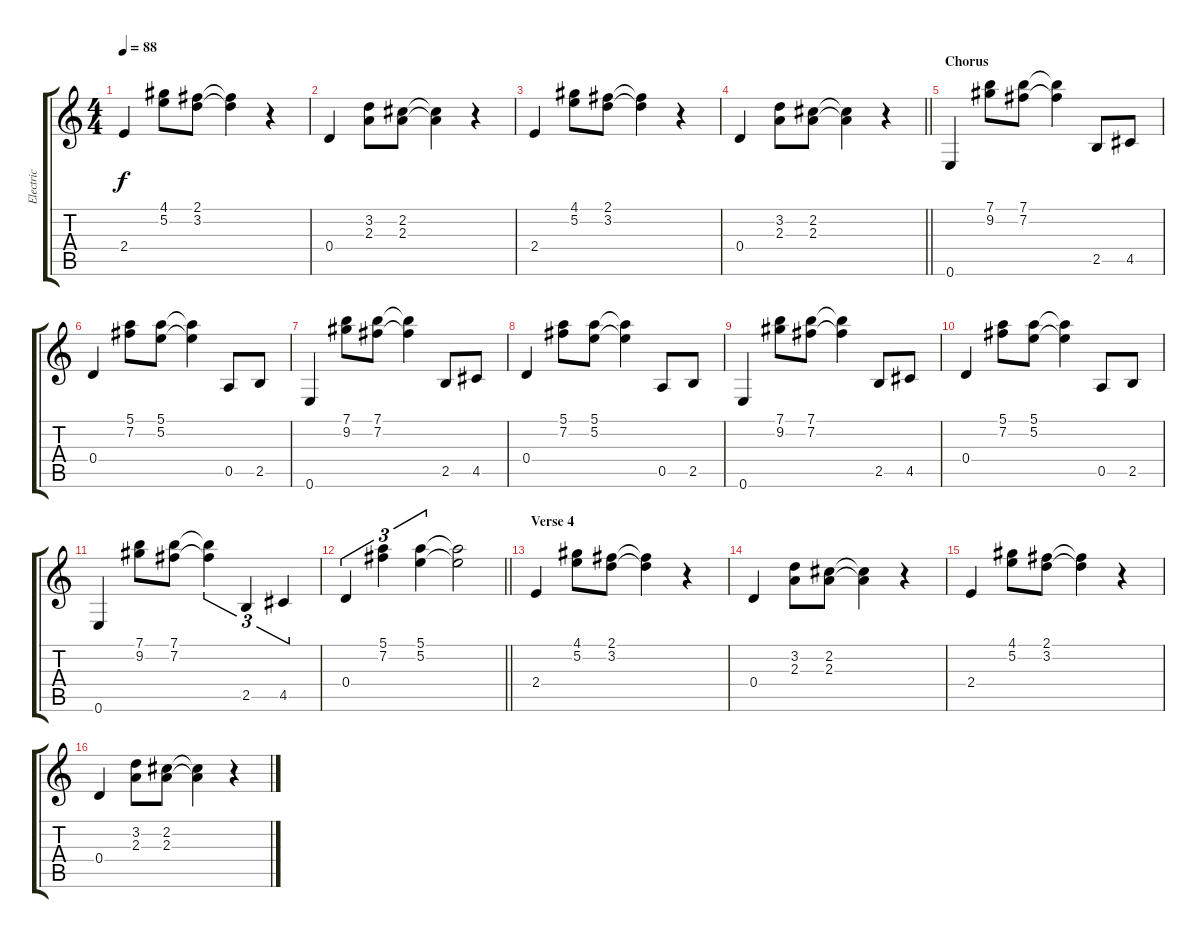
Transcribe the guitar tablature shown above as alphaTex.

\track ("Electric" "Electric") {instrument overdrivenguitar}
\staff {score tabs}
\tuning (E4 B3 G3 D3 A2 E2) {hide}
\ts (4 4)
\tempo 88
\clef g2
\ks c
2.4.4{dy f} (4.1 5.2).8 (2.1 3.2).8 (2.1{t} 3.2{t}).4 r.4 |
0.4.4 (3.2 2.3).8 (2.2 2.3).8 (2.2{t} 2.3{t}).4 r.4 |
2.4.4 (4.1 5.2).8 (2.1 3.2).8 (2.1{t} 3.2{t}).4 r.4 |
\barLineRight lightlight
0.4.4 (3.2 2.3).8 (2.2 2.3).8 (2.2{t} 2.3{t}).4 r.4 |
\section ("" "Chorus")
0.6.4 (7.1 9.2).8 (7.1 7.2).8 (7.1{t} 7.2{t}).4 2.5.8 4.5.8 |
0.4.4 (5.1 7.2).8 (5.1 5.2).8 (5.1{t} 5.2{t}).4 0.5.8 2.5.8 |
0.6.4 (7.1 9.2).8 (7.1 7.2).8 (7.1{t} 7.2{t}).4 2.5.8 4.5.8 |
0.4.4 (5.1 7.2).8 (5.1 5.2).8 (5.1{t} 5.2{t}).4 0.5.8 2.5.8 |
0.6.4 (7.1 9.2).8 (7.1 7.2).8 (7.1{t} 7.2{t}).4 2.5.8 4.5.8 |
0.4.4 (5.1 7.2).8 (5.1 5.2).8 (5.1{t} 5.2{t}).4 0.5.8 2.5.8 |
0.6.4 (7.1 9.2).8 (7.1 7.2).8 (7.1{t} 7.2{t}).4{tu (3 2)} 2.5.4{tu (3 2)} 4.5.4{tu (3 2)} |
\barLineRight lightlight
0.4.4{tu (3 2)} (5.1 7.2).4{tu (3 2)} (5.1 5.2).4{tu (3 2)} (5.1{t} 5.2{t}).2 |
\section ("" "Verse 4")
2.4.4 (4.1 5.2).8 (2.1 3.2).8 (2.1{t} 3.2{t}).4 r.4 |
0.4.4 (3.2 2.3).8 (2.2 2.3).8 (2.2{t} 2.3{t}).4 r.4 |
2.4.4 (4.1 5.2).8 (2.1 3.2).8 (2.1{t} 3.2{t}).4 r.4 |
0.4.4 (3.2 2.3).8 (2.2 2.3).8 (2.2{t} 2.3{t}).4 r.4
